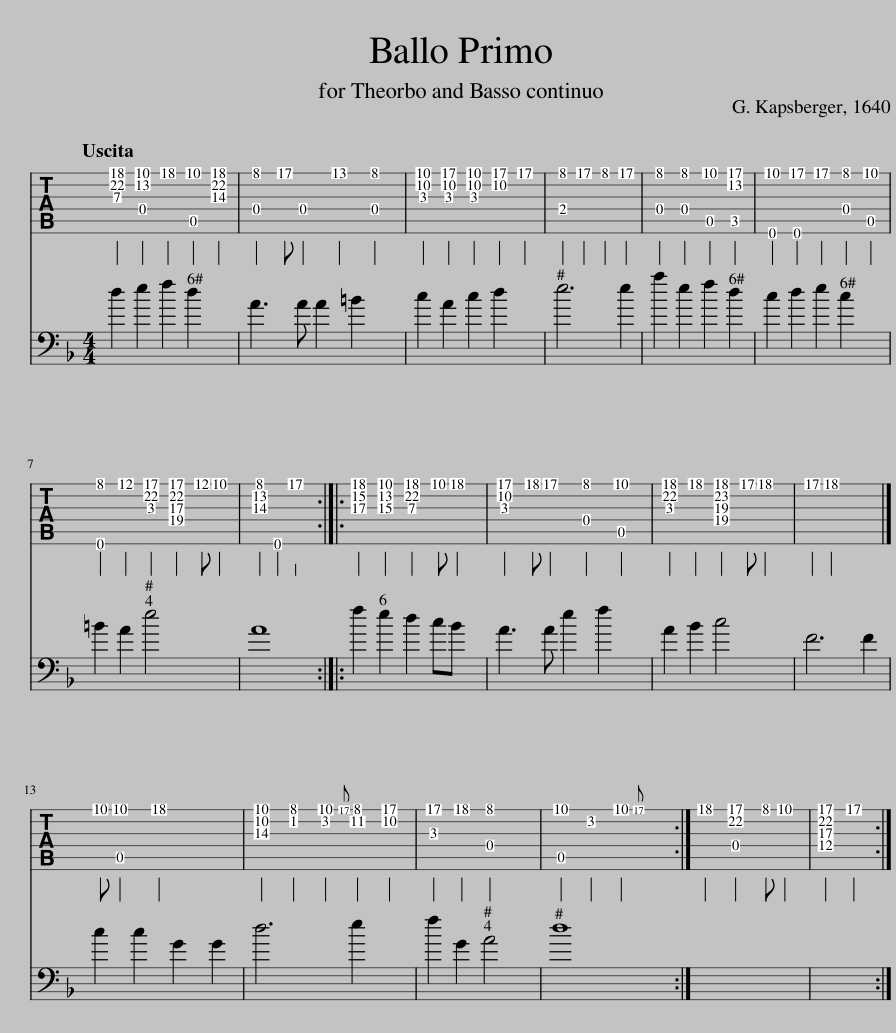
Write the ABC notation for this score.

X:1
%%score 1 2
L:1/8
Q:1/4=120
M:4/4
I:linebreak $
K:Dmin
V:1 tab stafflines=6 strings="E2,A2,D3,G3,B3,E4 "
V:2 bass
V:1
 [!3!D!2!a!1!a!1!b]2 [!4!D,!2!c!1!d]2 !1!b2 [!5!A,,!1!d]2 [!3!A!2!a!1!b]2 | [!4!D,!1!c]2 !1!a !4!D,2 !1!f2 [!4!D,!1!c]2 | [!3!B,!2!A!1!d]2 [!3!B,!2!A!1!a]2 [!3!B,!2!A!1!d]2 [!2!A!1!a]2 !1!a2 | [!4!E,!1!c]2 !1!a2 !1!c2 !1!a2 | [!4!D,!1!c]2 [!4!D,!1!c]2 [!5!A,,!1!d]2 [!5!C,!2!c!1!a]2 | %5
 [!6!D,,,!1!d]2 [!6!C,,!1!a]2 !1!a2 [!4!D,!1!c]2 [!5!A,,!1!d]2 |$ [!6!C,,!1!c]2 !1!e2 [!3!B,!1!a!1!a!2!a]2 [!4!A!3!c!1!a!2!a]2 !1!e !1!d2 | [!3!A!1!c!2!c]2 !6!C,,,,2 !1!a4 :: [!3!c!2!d!1!b]2 [!3!B!2!c!1!d]2 [!3!D!2!a!1!b]2 !1!d !1!b2 | [!3!B,!2!A!1!a]2 !1!b !1!a2 [!4!D,!1!c]2 [!5!A,,!1!d]2 | %10
 [!3!B,!2!a!1!b]2 !1!b2 [!4!A!3!d!1!b!2!b]2 !1!a !1!b2 | !1!a2 !1!b2 x4 |]$ !1!d [!5!A,,!1!d]2 !1!b2 x3 | [!2!A!3!A!1!d]2 [!2!C!1!c]2 [!2!D!1!d]2{!1!a} [!2!B!1!c]2 [!2!A!1!a]2 | [!3!B,!1!a]2 !1!b2 [!4!D,!1!c]2 x2 | %15
 [!5!A,,!1!d]2 !2!D2 !1!d2{!1!a} x2 :| !1!b2 [!4!D,!1!a!1!a!2!a]2 !1!c !1!d2 | [!4!D!3!c!1!a!2!a]2 !1!a2 :| %18
V:2
 d2 e2 f2 d2 x2 | A3 A A2 =B2 x | c2 A2 c2 d2 x2 | e6 e2 | a2 e2 f2 d2 | %5
 c2 d2 e2 c2 x2 |$ =B2 A2 e4 x3 | A8 :: f2 e2 d2 cB x | A3 A e2 f2 x | %10
 A2 B2 c4 x | F6 F2 |]$ c2 c2 G2 G2 | d6 e2 x2 | f2 G2 A4 | %15
 d8 :| x7 | x4 :| %18
